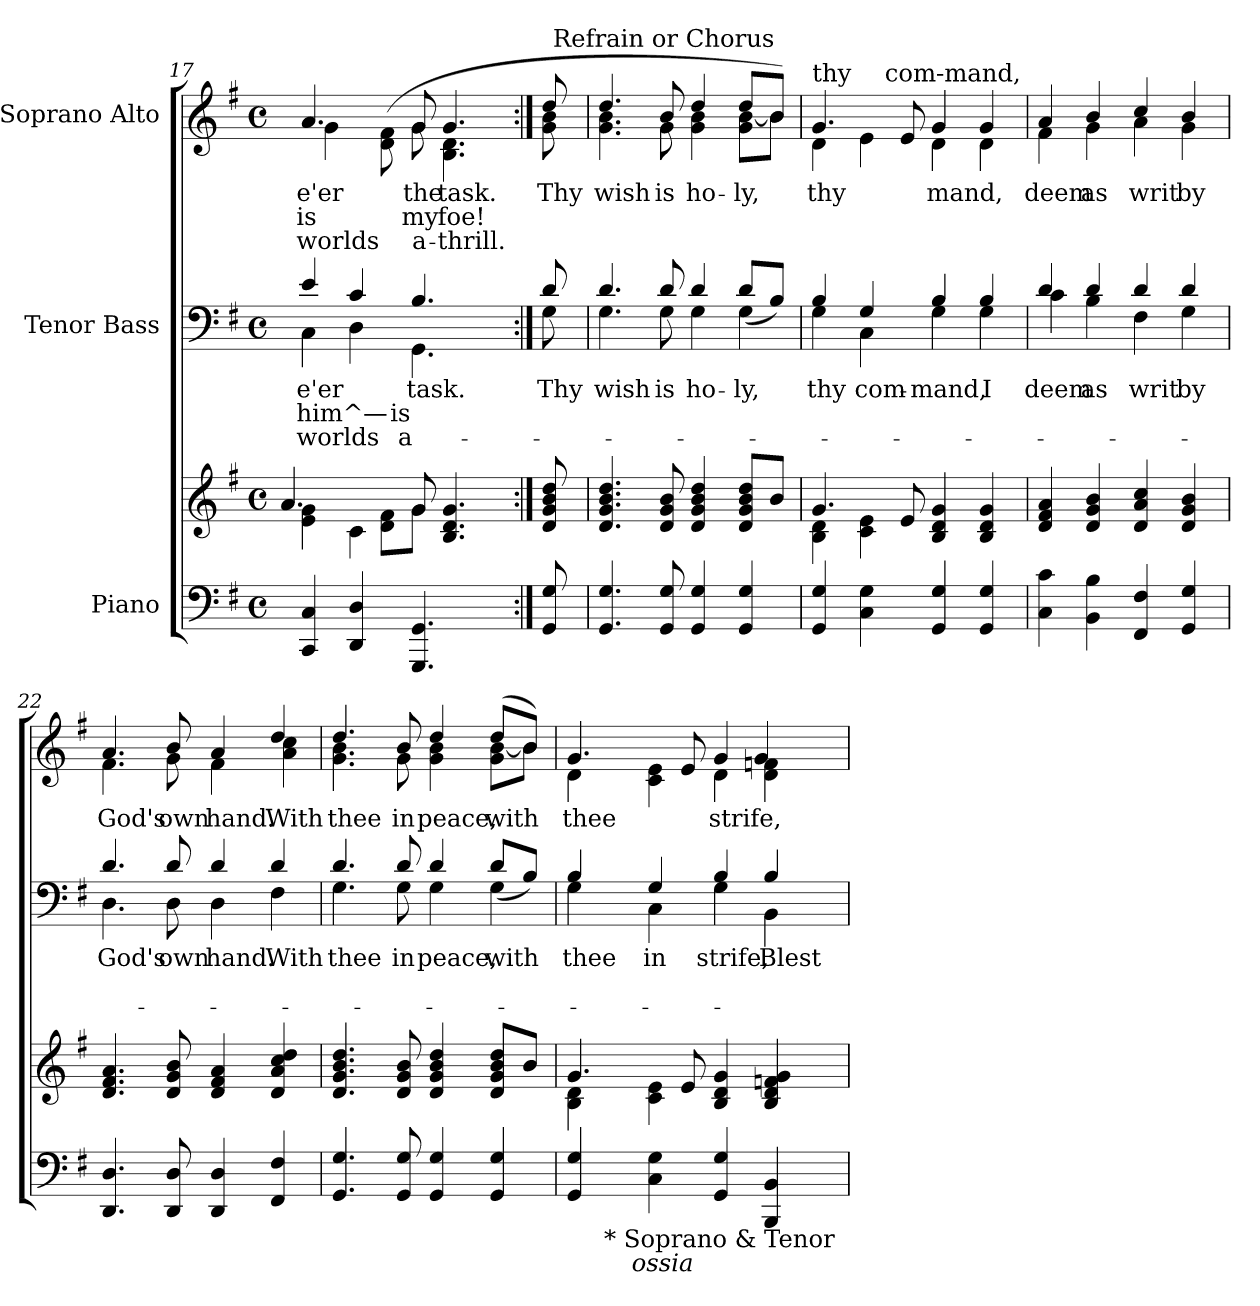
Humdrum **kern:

**kern	**kern	**kern	**text	**text	**text	**kern	**text	**text	**text
*part3	*part3	*part2	*part2	*part2	*part2	*part1	*part1	*part1	*part1
*staff4	*staff3	*staff2	*staff2	*staff2	*staff2	*staff1	*staff1	*staff1	*staff1
*I"Piano	*	*I"Tenor Bass	*	*	*	*I"Soprano Alto	*	*	*
*clefF4	*clefG2	*clefF4	*	*	*	*clefG2	*	*	*
*k[f#]	*k[f#]	*k[f#]	*	*	*	*k[f#]	*	*	*
*G:	*G:	*G:	*	*	*	*G:	*	*	*
*M4/4	*M4/4	*M4/4	*	*	*	*M4/4	*	*	*
*met(c)	*met(c)	*met(c)	*	*	*	*met(c)	*	*	*
=17	=17	=17	=17	=17	=17	=17	=17	=17	=17
*	*^	*^	*	*	*	*	*	*	*
!	!	!	!	!	!LO:LY:a:rj	!LO:LY:a:rj	!LO:LY:a:rj	!	!LO:LY:b:rj	!LO:LY:b:rj	!LO:LY:b:rj
*	*	*	*	*	*	*	*	*^	*	*	*
4CC/ 4C/	4e\ 4g\	4.a/	4e/	4C\	-e'er	him^—	worlds	4.a/	(>4g\	-e'er	is	worlds
4DD/ 4D/	4c\	.	4c/	4D\	.	.	.	.	4ryy	.	.	.
.	.	8d\ 8f#\L	.	.	.	.	.	(8d\ 8f#\	.	.	.	.
!	!	!	!	!	!LO:LY:a:rj	!LO:LY:a:rj	!LO:LY:a:rj	!	!	!LO:LY:b:rj	!LO:LY:b:rj	!LO:LY:b:rj
4.GGG/ 4.GG/	8g/	8g\J	4.B/	4.GG\	task.	is	a-	8g/	8g\	the	my	a-
!	!	!	!	!	!	!	!	!	!	!LO:LY:b:rj	!LO:LY:b:rj	!LO:LY:b:rj
.	4.B/ 4.d/ 4.g/	4.ryy	.	.	.	.	.	4.g/	4.B\ 4.d\	task.	foe!	-thrill.
8ryy	.	.	8ryy	8ryy	.	.	.	.	.	.	.	.
*	*v	*v	*	*	*	*	*	*v	*v	*	*	*
!!LO:LB:g=z
=18:|!	=18:|!	=18:|!	=18:|!	=18:|!	=18:|!	=18:|!	=18:|!	=18:|!	=18:|!	=18:|!
!	!	!	!	!LO:LY:a:rj	!	!	!	!LO:LY:b:rj	!	!
*	*	*	*	*	*	*	*^	*	*	*
*	*	*	*	*	*	*	*	*^	*	*	*
8GG/ 8G/	8d/ 8g/ 8b/ 8dd/	8d/	8G\	Thy	.	.	8dd/	8g\ 8b\	48ryy	Thy	.	.
!	!	!	!	!	!	!	!	!	!LO:TX:a:t=Refrain or Chorus	!	!	!
.	.	.	.	.	.	.	.	.	12ryy	.	.	.
.	.	.	.	.	.	.	.	.	48ryy	.	.	.
=19	=19	=19	=19	=19	=19	=19	=19	=19	=19	=19	=19	=19
!	!	!	!	!LO:LY:a:rj	!	!	!	!	!	!LO:LY:b:rj	!	!
*	*	*	*	*	*	*	*	*v	*v	*	*	*
4.GG/ 4.G/	4.d/ 4.g/ 4.b/ 4.dd/	4.d/	4.G\	wish	.	.	4.dd/	4.g\ 4.b\	wish	.	.
!	!	!	!	!LO:LY:a:rj	!	!	!	!	!LO:LY:b:rj	!	!
8GG/ 8G/	8d/ 8g/ 8b/	8d/	8G\	is	.	.	8b/	8g\	is	.	.
!	!	!	!	!LO:LY:a:rj	!	!	!	!	!LO:LY:b:rj	!	!
4GG/ 4G/	4d/ 4g/ 4b/ 4dd/	4d/	4G\	ho-	.	.	4dd/	4g\ 4b\	ho-	.	.
!	!	!	!	!LO:LY:a:rj	!	!	!	!	!LO:LY:b:rj	!	!
4GG/ 4G/	8d/ 8g/ 8b/ 8dd/L	4G\	(>8d/L	-ly,	.	.	8dd/L	8g\ [<8b\L	-ly,	.	.
.	8b/J	.	8B/J)	.	.	.	8b/J)	8b\J]	.	.	.
=20	=20	=20	=20	=20	=20	=20	=20	=20	=20	=20	=20
*	*^	*	*	*	*	*	*	*	*	*	*
!	!	!	!	!	!	!	!	!LO:TX:a:t=thy	!	!	!	!
!	!	!	!	!	!LO:LY:a:rj	!	!	!	!	!LO:LY:b:rj	!	!
*	*	*	*	*	*	*	*	*	*^	*	*	*
4GG/ 4G/	4.g/	4B\ 4d\	4B/	4G\	thy	.	.	3ryy	4.g/	4d\	thy	.	.
!	!	!	!	!	!LO:LY:a:rj	!	!	!	!	!	!	!	!
4C\ 4G\	.	4c\ 4e\	4G/	4C\	com-	.	.	.	.	4e\	.	.	.
!	!	!	!	!	!	!	!	!LO:TX:a:t=com-mand,	!	!	!	!	!
.	.	.	.	.	.	.	.	3%2ryy	.	.	.	.	.
.	8e/	.	.	.	.	.	.	.	8e/	.	.	.	.
!	!	!	!	!	!LO:LY:a:rj	!	!	!	!	!	!LO:LY:b:rj	!	!
4GG/ 4G/	4B/ 4d/ 4g/	2ryy	4B/	4G\	-mand,	.	.	.	4g/	4d\	mand,	.	.
!	!	!	!	!	!LO:LY:a:rj	!	!	!	!	!	!LO:LY:b:rj	!	!
4GG/ 4G/	4B/ 4d/ 4g/	.	4B/	4G\	I	.	.	.	4d\	4g/	.	.	.
*	*v	*v	*	*	*	*	*	*	*	*	*	*	*
=21	=21	=21	=21	=21	=21	=21	=21	=21	=21	=21	=21	=21
!	!	!	!	!LO:LY:a:rj	!	!	!	!	!	!LO:LY:b:rj	!	!
*	*	*	*	*	*	*	*	*v	*v	*	*	*
4C\ 4c\	4d/ 4f#/ 4a/	4d/	4c\	deem	.	.	4a/	4f#\	deem	.	.
!	!	!	!	!LO:LY:a:rj	!	!	!	!	!LO:LY:b:rj	!	!
4BB\ 4B\	4d/ 4g/ 4b/	4d/	4B\	as	.	.	4b/	4g\	as	.	.
!	!	!	!	!LO:LY:a:rj	!	!	!	!	!LO:LY:b:rj	!	!
4FF#/ 4F#/	4d/ 4a/ 4cc/	4d/	4F#\	writ	.	.	4cc/	4a\	writ	.	.
!	!	!	!	!LO:LY:a:rj	!	!	!	!	!LO:LY:b:rj	!	!
4GG/ 4G/	4d/ 4g/ 4b/	4d/	4G\	by	.	.	4b/	4g\	by	.	.
=22	=22	=22	=22	=22	=22	=22	=22	=22	=22	=22	=22
!	!	!	!	!LO:LY:a:rj	!	!	!	!	!LO:LY:b:rj	!	!
4.DD/ 4.D/	4.d/ 4.f#/ 4.a/	4.d/	4.D\	God's	.	.	4.a/	4.f#\	God's	.	.
!	!	!	!	!LO:LY:a:rj	!	!	!	!	!LO:LY:b:rj	!	!
8DD/ 8D/	8d/ 8g/ 8b/	8d/	8D\	own	.	.	8b/	8g\	own	.	.
!	!	!	!	!LO:LY:a:rj	!	!	!	!	!LO:LY:b:rj	!	!
4DD/ 4D/	4d/ 4f#/ 4a/	4d/	4D\	hand.	.	.	4a/	4f#\	hand.	.	.
!	!	!	!	!LO:LY:a:rj	!	!	!	!	!LO:LY:b:rj	!	!
4FF#/ 4F#/	4d/ 4a/ 4cc/ 4dd/	4d/	4F#\	With	.	.	4dd/	4a\ 4cc\	With	.	.
!!LO:PB:g=z	!!
=23	=23	=23	=23	=23	=23	=23	=23	=23	=23	=23	=23
!	!	!	!	!LO:LY:a:rj	!	!	!	!	!LO:LY:b:rj	!	!
4.GG/ 4.G/	4.d/ 4.g/ 4.b/ 4.dd/	4.d/	4.G\	thee	.	.	4.dd/	4.g\ 4.b\	thee	.	.
!	!	!	!	!LO:LY:a:rj	!	!	!	!	!LO:LY:b:rj	!	!
8GG/ 8G/	8d/ 8g/ 8b/	8d/	8G\	in	.	.	8b/	8g\	in	.	.
!	!	!	!	!LO:LY:a:rj	!	!	!	!	!LO:LY:b:rj	!	!
4GG/ 4G/	4d/ 4g/ 4b/ 4dd/	4d/	4G\	peace,	.	.	4dd/	4g\ 4b\	peace,	.	.
!	!	!	!	!LO:LY:a:rj	!	!	!	!	!LO:LY:b:rj	!	!
4GG/ 4G/	8d/ 8g/ 8b/ 8dd/L	4G\	(>8d/L	with	.	.	(>8dd/L	8g\ [<8b\L	with	.	.
.	8b/J	.	8B/J)	.	.	.	8b/J)	8b\J]	.	.	.
=24	=24	=24	=24	=24	=24	=24	=24	=24	=24	=24	=24
*	*^	*	*	*	*	*	*	*	*	*	*
!	!	!	!	!	!LO:LY:a:rj	!	!	!	!	!LO:LY:b:rj	!	!
*^	*	*	*	*	*	*	*	*	*	*	*	*
*	*^	*	*	*	*	*	*	*	*	*	*	*	*
4GG/ 4G/	12..ryy	6ryy	4.g/	4B\ 4d\	4B/	4G\	thee	.	.	4.g/	4d\	thee	.	.
!	!LO:TX:b:t=* Soprano & Tenor	!	!	!	!	!	!	!	!	!	!	!	!	!
.	3%2ryy	.	.	.	.	.	.	.	.	.	.	.	.	.
.	.	24ryy	.	.	.	.	.	.	.	.	.	.	.	.
!	!	!LO:TX:b:i:t=ossia	!	!	!	!	!	!	!	!	!	!	!	!
.	.	3%2ryy	.	.	.	.	.	.	.	.	.	.	.	.
!	!	!	!	!	!	!	!LO:LY:a:rj	!	!	!	!	!	!	!
4C\ 4G\	.	.	.	4c\ 4e\	4G/	4C\	in	.	.	.	4c\ 4e\	.	.	.
.	.	.	8e/	.	.	.	.	.	.	8e/	.	.	.	.
!	!	!	!	!	!	!	!LO:LY:a:rj	!	!	!	!	!LO:LY:b:rj	!	!
4GG/ 4G/	.	.	4B/ 4d/ 4g/	2ryy	4B/	4G\	strife,	.	.	4g/	4d\	strife,	.	.
!	!	!	!	!	!	!	!LO:LY:a:rj	!	!	!	!	!LO:LY:b:rj	!	!
4BBB/ 4BB/	.	.	4B/ 4d/ 4fn/ 4g/	.	4B/	4BB\	Blest	.	.	4d\ 4fn\	4g/	.	.	.
.	6ryy	.	.	.	.	.	.	.	.	.	.	.	.	.
.	.	12.ryy	.	.	.	.	.	.	.	.	.	.	.	.
.	48ryy	.	.	.	.	.	.	.	.	.	.	.	.	.
*v	*v	*v	*	*	*v	*v	*	*	*	*v	*v	*	*	*
*	*v	*v	*	*	*	*	*	*	*	*
=	=	=	=	=	=	=	=	=	=
*-	*-	*-	*-	*-	*-	*-	*-	*-	*-
